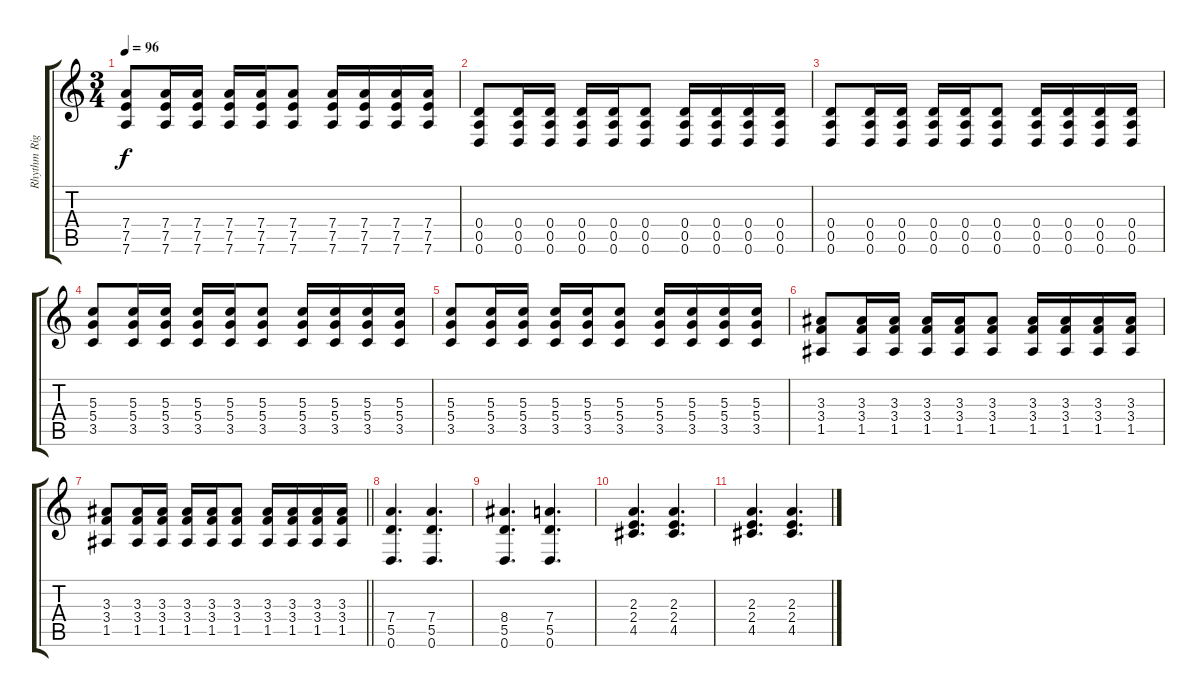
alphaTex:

\track ("Rhythm Right" "Rhythm Rig") {instrument distortionguitar}
\staff {score tabs}
\tuning (E4 B3 G3 D3 A2 D2) {hide}
\ts (3 4)
\tempo 96
\clef g2
\ks c
(7.4 7.5 7.6).8{dy f} (7.4 7.5 7.6).16 (7.4 7.5 7.6).16 (7.4 7.5 7.6).16 (7.4 7.5 7.6).16 (7.4 7.5 7.6).8 (7.4 7.5 7.6).16 (7.4 7.5 7.6).16 (7.4 7.5 7.6).16 (7.4 7.5 7.6).16 |
(0.4 0.5 0.6).8 (0.4 0.5 0.6).16 (0.4 0.5 0.6).16 (0.4 0.5 0.6).16 (0.4 0.5 0.6).16 (0.4 0.5 0.6).8 (0.4 0.5 0.6).16 (0.4 0.5 0.6).16 (0.4 0.5 0.6).16 (0.4 0.5 0.6).16 |
(0.4 0.5 0.6).8 (0.4 0.5 0.6).16 (0.4 0.5 0.6).16 (0.4 0.5 0.6).16 (0.4 0.5 0.6).16 (0.4 0.5 0.6).8 (0.4 0.5 0.6).16 (0.4 0.5 0.6).16 (0.4 0.5 0.6).16 (0.4 0.5 0.6).16 |
(5.3 5.4 3.5).8 (5.3 5.4 3.5).16 (5.3 5.4 3.5).16 (5.3 5.4 3.5).16 (5.3 5.4 3.5).16 (5.3 5.4 3.5).8 (5.3 5.4 3.5).16 (5.3 5.4 3.5).16 (5.3 5.4 3.5).16 (5.3 5.4 3.5).16 |
(5.3 5.4 3.5).8 (5.3 5.4 3.5).16 (5.3 5.4 3.5).16 (5.3 5.4 3.5).16 (5.3 5.4 3.5).16 (5.3 5.4 3.5).8 (5.3 5.4 3.5).16 (5.3 5.4 3.5).16 (5.3 5.4 3.5).16 (5.3 5.4 3.5).16 |
(3.3 3.4 1.5).8 (3.3 3.4 1.5).16 (3.3 3.4 1.5).16 (3.3 3.4 1.5).16 (3.3 3.4 1.5).16 (3.3 3.4 1.5).8 (3.3 3.4 1.5).16 (3.3 3.4 1.5).16 (3.3 3.4 1.5).16 (3.3 3.4 1.5).16 |
\barLineRight lightlight
(3.3 3.4 1.5).8 (3.3 3.4 1.5).16 (3.3 3.4 1.5).16 (3.3 3.4 1.5).16 (3.3 3.4 1.5).16 (3.3 3.4 1.5).8 (3.3 3.4 1.5).16 (3.3 3.4 1.5).16 (3.3 3.4 1.5).16 (3.3 3.4 1.5).16 |
(7.4 5.5 0.6).4{d balance 8} (7.4 5.5 0.6).4{d} |
(8.4 5.5 0.6).4{d} (7.4 5.5 0.6).4{d} |
(2.3 2.4 4.5).4{d} (2.3 2.4 4.5).4{d} |
(2.3 2.4 4.5).4{d} (2.3 2.4 4.5).4{d}
